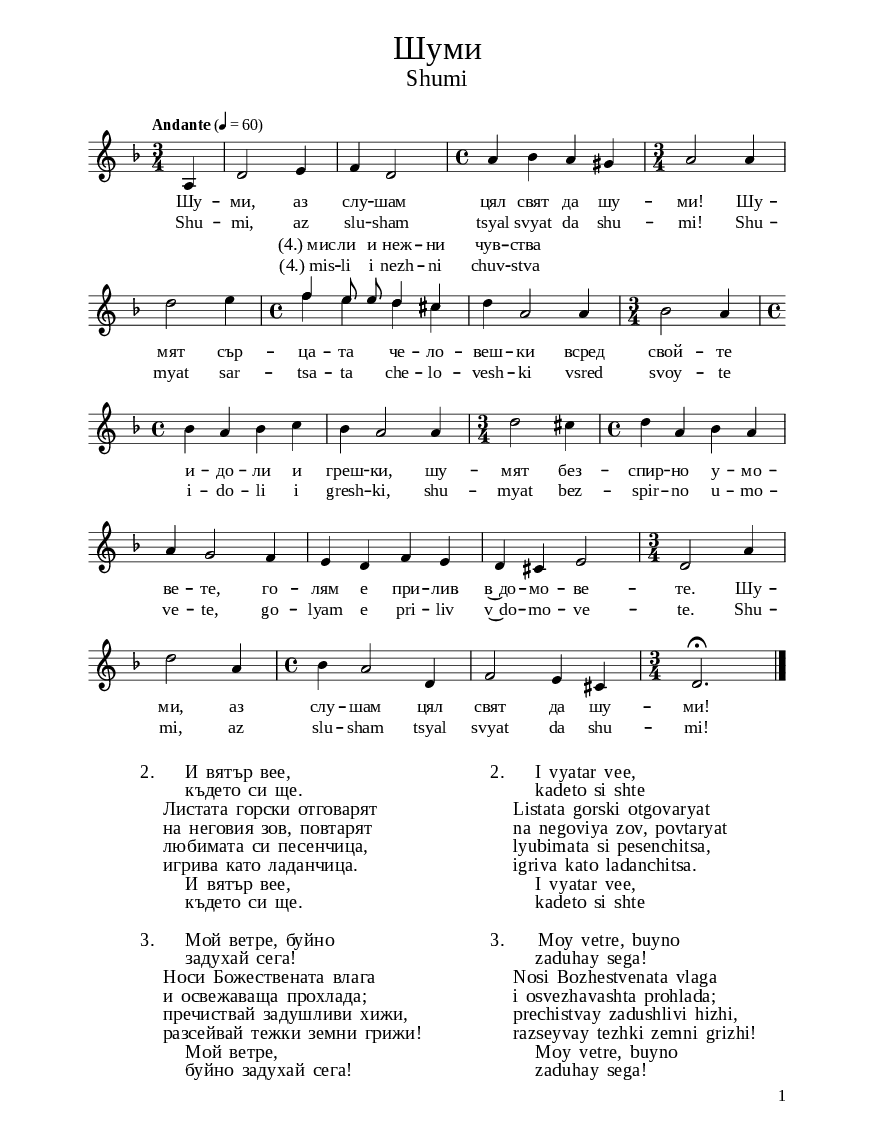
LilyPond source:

\version "2.24.1"

% include paper part and global functions
\include "include/globals.ily"

\bookpart {
       \label #'ref032
  \tocItem \markup "Шуми – Shumi"
  \include "include/bookpart-paper.ily"
  \score {
    \include "include/score-layout.ily"

    <<
      \new Lyrics = "tempVoiceLyricsBG" \with {
        % lyrics above a staff should have this override
        \override VerticalAxisGroup.staff-affinity = #DOWN
      }
      \new Lyrics = "tempVoiceLyricsEN" \with {
        \override VerticalAxisGroup.staff-affinity = #DOWN
      }
      \new Voice = "mainVoice" \absolute  {
        \clef treble
        \key d \minor
        \time 3/4
        \tempoFunc "Andante" 4 "60"
        \partial 4
        \autoBeamOff

        a4 | d'2 e'4 | f'4 d'2 | \time 4/4  a'4 bes' a' gis' | \time 3/4  a'2 a'4 \break |
        d''2 e''4 | \time 4/4

        <<
          % now temporary add a second voice
          {
            \voiceTwo % this voice is in the same context as parent
            f''4 e'' d'' cis'' | d''4 \stemUp a'2 \stemNeutral
          }
          \new Voice = "tempVoice" {
            % this is a new voice context
            \voiceOne \autoBeamOff
            f''4 e''8 e'' d''4 cis'' | \hideNotes d''4 \stemDown a'2 \stemNeutral \unHideNotes
          }
        >>
        \oneVoice

        a'4 | \time 3/4  bes'2 a'4 | \break

        \time 4/4  bes'4 a' bes' c'' | bes'4 a'2 a'4 | \time 3/4  d''2 cis''4 | \time 4/4  d''4 a' bes' a' \break |
        a'4 g'2 f'4 |  e'4 d' f' e' | d'4 cis' e'2 | \time 3/4  d'2 a'4 \break |
        d''2 a'4 | \time 4/4  bes'4 a'2 d'4 |  f'2 e'4 cis' | \time 3/4  d'2.\fermata | \bar "|." \break
      }

      \new Lyrics \lyricsto "mainVoice" {
        Шу -- ми,
        аз слу -- шам цял свят да шу -- ми! Шу -- мят
        сър -- ца -- та че -- ло --  веш -- ки всред
        свой -- те и -- до -- ли и греш -- ки, шу -- мят
        без -- спир -- но у -- мо -- ве -- те, го -- лям
        е при -- лив в~до -- мо -- ве -- те. Шу -- ми,
        аз слу -- шам цял свят да шу -- ми!
      }

      \context Lyrics = "tempVoiceLyricsBG" {
        \lyricsto "tempVoice" {
          "(4.) мис" -- ли и неж -- ни чув -- ства
        }
      }

      \new Lyrics \lyricsto "mainVoice" {
        Shu -- mi,
        az slu -- sham tsyal svyat da shu -- mi! Shu -- myat
        sar -- tsa -- ta che -- lo --  vesh -- ki vsred
        svoy -- te i -- do -- li i gresh -- ki, shu -- myat
        bez -- spir -- no u -- mo -- ve -- te, go -- lyam
        e pri -- liv v~do -- mo -- ve -- te. Shu -- mi,
        az slu -- sham tsyal svyat da shu -- mi!
      }

      \context Lyrics = "tempVoiceLyricsEN" {
        \lyricsto "tempVoice" {
          "(4.) mis" -- li i nezh -- ni chuv -- stva
        }
      }

    >>



    \header {
      title = \titleFunc "Шуми" "Shumi"
    }

    \midi{}

  } % score



  \markup \fontsize #+1.7 {
    \hspace #5
    \override #'(baseline-skip . 1.8)
    \column {
      \line {   2.  "   "  И вятър вее, }

      \line {   "   "    "   "       където си ще.}

      \line {   "   "Листата горски отговарят}

      \line {   "   "на неговия зов, повтарят}

      \line {   "   "любимата си песенчица,}

      \line {   "   "игрива като ладанчица.}

      \line {  "   "    "   "И вятър вее, }

      \line {    "   "    "   "където си ще.}


      \line { " " }
      \line {   3. "   "  Мой ветре, буйно }

      \line {   "   "    "   "  задухай сега!}

      \line {   "   "Носи Божествената влага}

      \line {   "   "и освежаваща прохлада;}

      \line {   "   "пречиствай задушливи хижи,}

      \line {   "   "разсейвай тежки земни грижи!}

      \line {    "   "    "   "Мой ветре, }

      \line {    "   "    "   "буйно задухай сега!}

    }

    \hspace #6
    \override #'(baseline-skip . 1.8)
    \column {
      \line {   2.  "   "       I vyatar vee, }
      \line {   "   "    "   "      kadeto si shte}

      \line {   "   "Listata gorski otgovaryat}

      \line {   "   "na negoviya zov, povtaryat}

      \line {   "   "lyubimata si pesenchitsa,}

      \line {   "   "igriva kato ladanchitsa.}

      \line {   "   "    "   "      I vyatar vee, }
      \line {   "   "    "   "     kadeto si shte}


      \line { " " }
      \line {  3. " " " " Moy vetre, buyno}

      \line {    "   "    "   " zaduhay sega!}

      \line {   "   "Nosi Bozhestvenata vlaga}

      \line {   "   "i osvezhavashta prohlada;}

      \line {   "   "prechistvay zadushlivi hizhi,}

      \line {   "   "razseyvay tezhki zemni grizhi!}

      \line {    "   "    "   "Moy vetre, buyno }

      \line {    "   "    "   "zaduhay sega!}


    } %column
  } % markup

  \pageBreak

  \markup \fontsize #bgCoupletFontSize {
    \hspace #1
    \override #`(baseline-skip . ,bgCoupletBaselineSkip) % affects space between column lines
    \column {




      \line {   4.  "   "        Задухай, ветре, }
      \line {   "   "    "   "         света разведри!}

      \line {   "   "При чисти мисли и нежни чувства}

      \line {   "   "цъфтят Божествени изкуства;}

      \line {   "   "навред да просияе радост,}

      \line {   "   "навред да диша свежа младост.}

      \line {  "   "    "   " Задухай, ветре, }
      \line {   "   "    "   " света избистри}
    }



    \hspace #3
    \override #`(baseline-skip . ,bgCoupletBaselineSkip) % affects space between column lines
    \column {

      \line {   4.  "   "         Zaduhay, vetre, }
      \line {   "   "    "   "         sveta razvedri!}

      \line {   "   "Pri chisti misli i nezhni chuvstva}

      \line {   "   "tsaftyat Bozhestveni izkustva;}

      \line {   "   "navred da prosiyae radost,}

      \line {   "   "navred da disha svezha mladost.}

      \line {  "   "    "   "Zaduhay, vetre, }

      \line {  "   "    "   "sveta izbistri!}


    } %column
  } % markup

  \markup \empty-two

  % include foreign translation(s) of the song
  \version "2.22.0"

\markup \fill-line { \fontsize #6 "Es lärmt" }
\markup \null
\markup \null
\markup \fontsize #+2.5 {
  \hspace #10
  \override #'(baseline-skip . 2)
  \column {
    \line { " " }


    \line {   1. Es lärmt, es lärmt, ich höre,}

    \line {   "   "die ganze Welt lärmen! }

    \line {   "   "Die Herzen der Menschen lärmen }

    \line {   "   "zwischen ihren Idolen und Fehlern; }

    \line {   "   "die Gehirne lärmen unaufhörlich. }

    \line {   "   "Es ist eine große Flut in den Häusern. }

    \line {   "   "Es lärmt, ich höre,}

    \line {   "   "die ganze Welt lärmen!}

    \line { " " }
    \line {   2. Und der Wind weht, }

    \line {   "   "wohin er will. }

    \line {   "   "Die Blätter des Waldes antworten }

    \line {   "   "auf seinem Ruf, sie wiederholen ihr Lieblingslied,}

    \line {   "   "spielerisch wie ein tanzendes Mädchen.}

    \line {   "   "Und der Wind weht, }

    \line {   "   "wohin er will.}

    \line { " " }

    \line {   3. Oh, mein Wind, }

    \line {   "   "wehe nun stark! }

    \line {   "   "Bringe die göttliche Feuchtigkeit}

    \line {   "   "und die belebende Frische, }

    \line {   "   "reinige die stickigen Hütten}

    \line {   "   "und zerstreue die schweren menschlichen Sorgen!}

    \line {   "   "Oh, mein Wind,}

    \line {   "   "wehe nun stark!}

    \line { " " }
    \line {   4. Wehe, Wind, }

    \line {   "   "muntere die Welt auf! }

    \line {   "   "Bei reinen Gedanken und zärtlichen Gefühlen }

    \line {   "   "erblühen die göttlichen Künste;}

    \line {   "   "möge überall Freude erstrahlen}

    \line {   "   "und die frische Jugend aufatmen! }

    \line {   "   "Wehe, Wind, }

    \line {   "   "kläre die Welt!}

    \line { " " }
    \line { "   " \italic { Refrain } ... }
  }
}



} % bookpart
